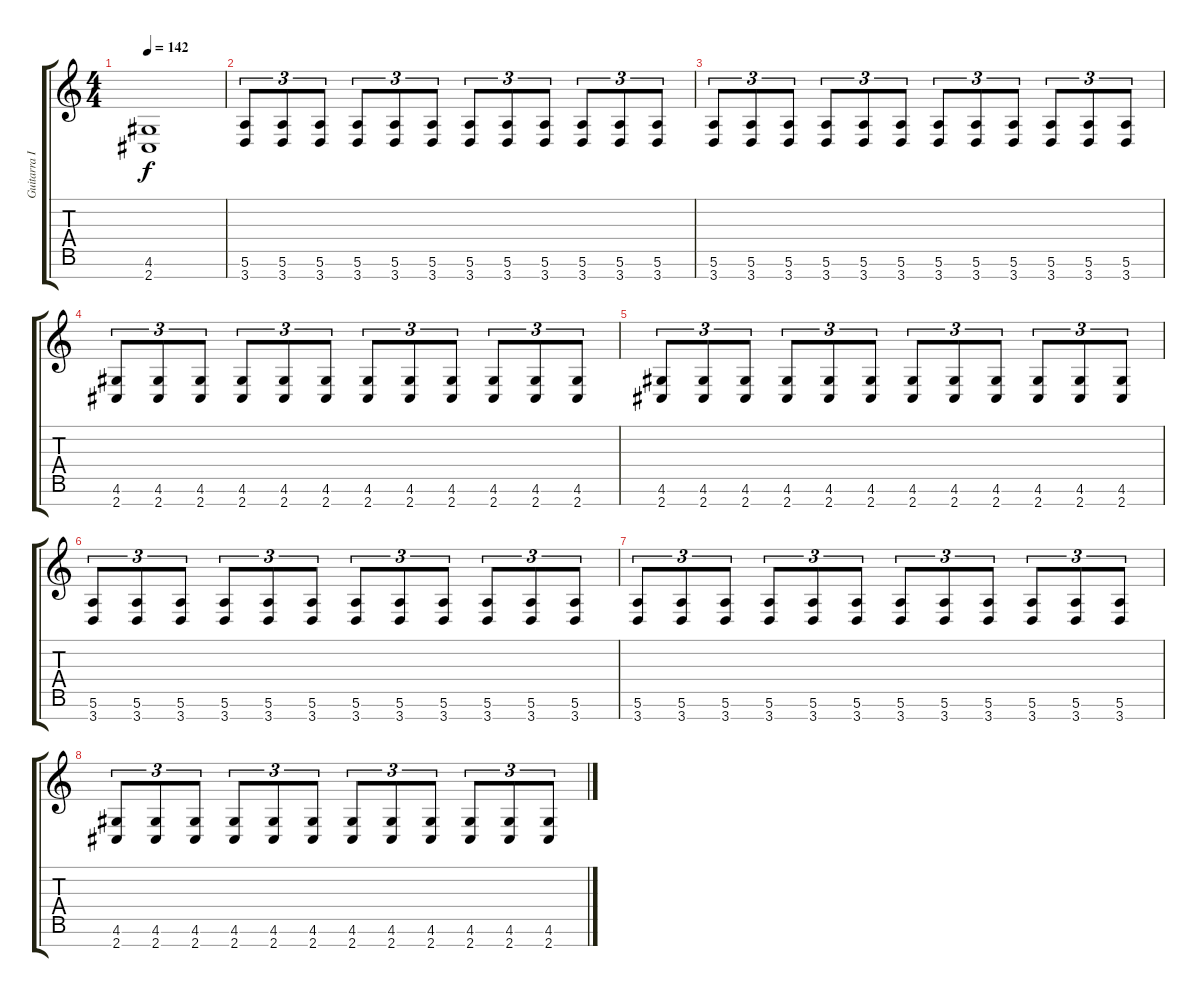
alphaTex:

\track ("Guitarra II" "Guitarra I") {instrument distortionguitar}
\staff {score tabs}
\tuning (E4 B3 G3 D3 A2 E2 B1) {hide}
\ts (4 4)
\tempo 142
\clef g2
\ks c
(4.6{t} 2.7{t}).1{dy f} |
(5.6 3.7).8{tu (3 2)} (5.6 3.7).8{tu (3 2)} (5.6 3.7).8{tu (3 2)} (5.6 3.7).8{tu (3 2)} (5.6 3.7).8{tu (3 2)} (5.6 3.7).8{tu (3 2)} (5.6 3.7).8{tu (3 2)} (5.6 3.7).8{tu (3 2)} (5.6 3.7).8{tu (3 2)} (5.6 3.7).8{tu (3 2)} (5.6 3.7).8{tu (3 2)} (5.6 3.7).8{tu (3 2)} |
(5.6 3.7).8{tu (3 2)} (5.6 3.7).8{tu (3 2)} (5.6 3.7).8{tu (3 2)} (5.6 3.7).8{tu (3 2)} (5.6 3.7).8{tu (3 2)} (5.6 3.7).8{tu (3 2)} (5.6 3.7).8{tu (3 2)} (5.6 3.7).8{tu (3 2)} (5.6 3.7).8{tu (3 2)} (5.6 3.7).8{tu (3 2)} (5.6 3.7).8{tu (3 2)} (5.6 3.7).8{tu (3 2)} |
(4.6 2.7).8{tu (3 2)} (4.6 2.7).8{tu (3 2)} (4.6 2.7).8{tu (3 2)} (4.6 2.7).8{tu (3 2)} (4.6 2.7).8{tu (3 2)} (4.6 2.7).8{tu (3 2)} (4.6 2.7).8{tu (3 2)} (4.6 2.7).8{tu (3 2)} (4.6 2.7).8{tu (3 2)} (4.6 2.7).8{tu (3 2)} (4.6 2.7).8{tu (3 2)} (4.6 2.7).8{tu (3 2)} |
(4.6 2.7).8{tu (3 2)} (4.6 2.7).8{tu (3 2)} (4.6 2.7).8{tu (3 2)} (4.6 2.7).8{tu (3 2)} (4.6 2.7).8{tu (3 2)} (4.6 2.7).8{tu (3 2)} (4.6 2.7).8{tu (3 2)} (4.6 2.7).8{tu (3 2)} (4.6 2.7).8{tu (3 2)} (4.6 2.7).8{tu (3 2)} (4.6 2.7).8{tu (3 2)} (4.6 2.7).8{tu (3 2)} |
(5.6 3.7).8{tu (3 2)} (5.6 3.7).8{tu (3 2)} (5.6 3.7).8{tu (3 2)} (5.6 3.7).8{tu (3 2)} (5.6 3.7).8{tu (3 2)} (5.6 3.7).8{tu (3 2)} (5.6 3.7).8{tu (3 2)} (5.6 3.7).8{tu (3 2)} (5.6 3.7).8{tu (3 2)} (5.6 3.7).8{tu (3 2)} (5.6 3.7).8{tu (3 2)} (5.6 3.7).8{tu (3 2)} |
(5.6 3.7).8{tu (3 2)} (5.6 3.7).8{tu (3 2)} (5.6 3.7).8{tu (3 2)} (5.6 3.7).8{tu (3 2)} (5.6 3.7).8{tu (3 2)} (5.6 3.7).8{tu (3 2)} (5.6 3.7).8{tu (3 2)} (5.6 3.7).8{tu (3 2)} (5.6 3.7).8{tu (3 2)} (5.6 3.7).8{tu (3 2)} (5.6 3.7).8{tu (3 2)} (5.6 3.7).8{tu (3 2)} |
(4.6 2.7).8{tu (3 2)} (4.6 2.7).8{tu (3 2)} (4.6 2.7).8{tu (3 2)} (4.6 2.7).8{tu (3 2)} (4.6 2.7).8{tu (3 2)} (4.6 2.7).8{tu (3 2)} (4.6 2.7).8{tu (3 2)} (4.6 2.7).8{tu (3 2)} (4.6 2.7).8{tu (3 2)} (4.6 2.7).8{tu (3 2)} (4.6 2.7).8{tu (3 2)} (4.6 2.7).8{tu (3 2)}
